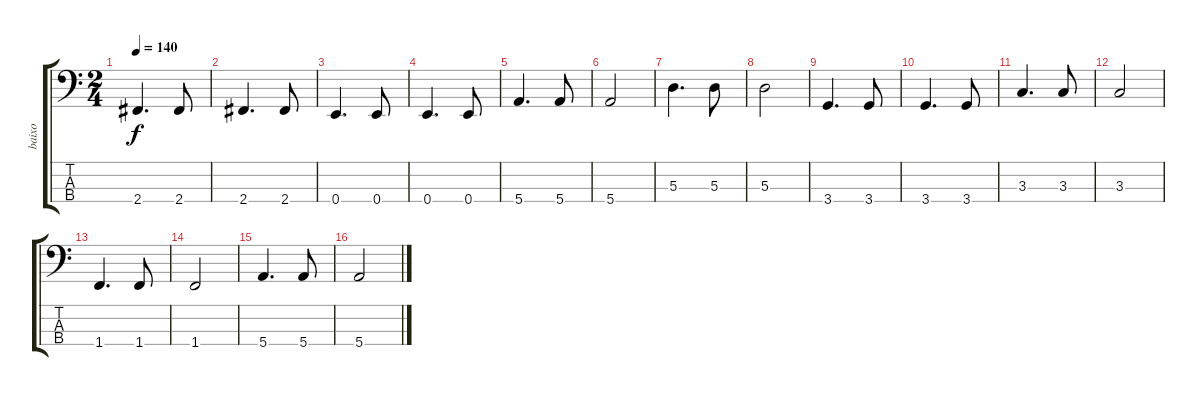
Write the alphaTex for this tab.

\track ("baixo" "baixo") {instrument electricbassfinger}
\staff {score tabs}
\tuning (G2 D2 A1 E1) {hide}
\ts (2 4)
\tempo 140
\clef f4
\ks c
2.4.4{d dy f} 2.4.8 |
2.4.4{d} 2.4.8 |
0.4.4{d} 0.4.8 |
0.4.4{d} 0.4.8 |
5.4.4{d} 5.4.8 |
5.4.2 |
5.3.4{d} 5.3.8 |
5.3.2 |
3.4.4{d} 3.4.8 |
3.4.4{d} 3.4.8 |
3.3.4{d} 3.3.8 |
3.3.2 |
1.4.4{d} 1.4.8 |
1.4.2 |
5.4.4{d} 5.4.8 |
5.4.2
